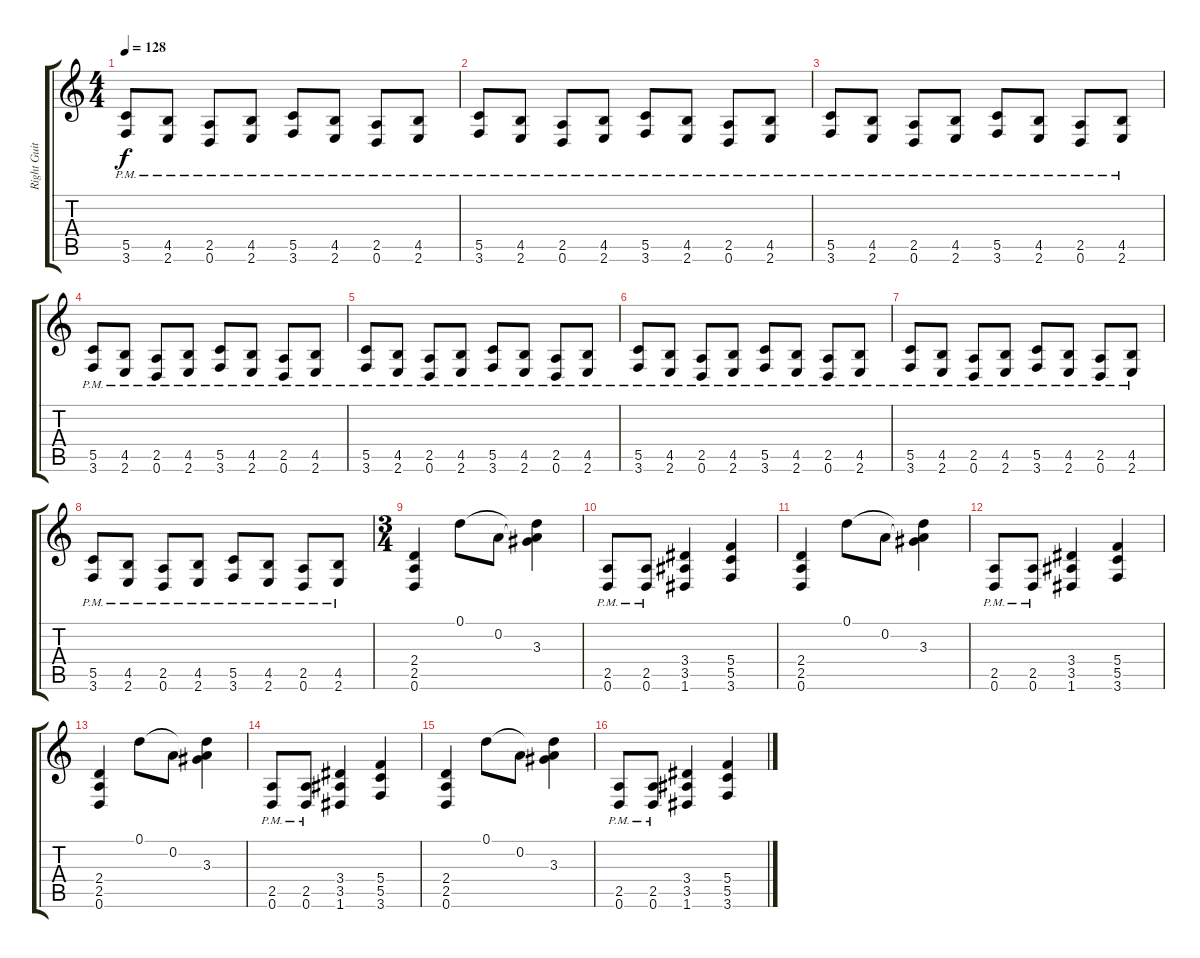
\track ("Right Guitar" "Right Guit") {instrument distortionguitar}
\staff {score tabs}
\tuning (D4 A3 F3 C3 G2 D2) {hide}
\ts (4 4)
\tempo 128
\clef g2
\ks c
(5.5{pm} 3.6{pm}).8{dy f instrument distortionguitar} (4.5{pm} 2.6{pm}).8 (2.5{pm} 0.6{pm}).8 (4.5{pm} 2.6{pm}).8 (5.5{pm} 3.6{pm}).8 (4.5{pm} 2.6{pm}).8 (2.5{pm} 0.6{pm}).8 (4.5{pm} 2.6{pm}).8 |
(5.5{pm} 3.6{pm}).8 (4.5{pm} 2.6{pm}).8 (2.5{pm} 0.6{pm}).8 (4.5{pm} 2.6{pm}).8 (5.5{pm} 3.6{pm}).8 (4.5{pm} 2.6{pm}).8 (2.5{pm} 0.6{pm}).8 (4.5{pm} 2.6{pm}).8 |
(5.5{pm} 3.6{pm}).8 (4.5{pm} 2.6{pm}).8 (2.5{pm} 0.6{pm}).8 (4.5{pm} 2.6{pm}).8 (5.5{pm} 3.6{pm}).8 (4.5{pm} 2.6{pm}).8 (2.5{pm} 0.6{pm}).8 (4.5{pm} 2.6{pm}).8 |
(5.5{pm} 3.6{pm}).8 (4.5{pm} 2.6{pm}).8 (2.5{pm} 0.6{pm}).8 (4.5{pm} 2.6{pm}).8 (5.5{pm} 3.6{pm}).8 (4.5{pm} 2.6{pm}).8 (2.5{pm} 0.6{pm}).8 (4.5{pm} 2.6{pm}).8 |
(5.5{pm} 3.6{pm}).8 (4.5{pm} 2.6{pm}).8 (2.5{pm} 0.6{pm}).8 (4.5{pm} 2.6{pm}).8 (5.5{pm} 3.6{pm}).8 (4.5{pm} 2.6{pm}).8 (2.5{pm} 0.6{pm}).8 (4.5{pm} 2.6{pm}).8 |
(5.5{pm} 3.6{pm}).8 (4.5{pm} 2.6{pm}).8 (2.5{pm} 0.6{pm}).8 (4.5{pm} 2.6{pm}).8 (5.5{pm} 3.6{pm}).8 (4.5{pm} 2.6{pm}).8 (2.5{pm} 0.6{pm}).8 (4.5{pm} 2.6{pm}).8 |
(5.5{pm} 3.6{pm}).8 (4.5{pm} 2.6{pm}).8 (2.5{pm} 0.6{pm}).8 (4.5{pm} 2.6{pm}).8 (5.5{pm} 3.6{pm}).8 (4.5{pm} 2.6{pm}).8 (2.5{pm} 0.6{pm}).8 (4.5{pm} 2.6{pm}).8 |
(5.5{pm} 3.6{pm}).8 (4.5{pm} 2.6{pm}).8 (2.5{pm} 0.6{pm}).8 (4.5{pm} 2.6{pm}).8 (5.5{pm} 3.6{pm}).8 (4.5{pm} 2.6{pm}).8 (2.5{pm} 0.6{pm}).8 (4.5{pm} 2.6{pm}).8 |
\ts (3 4)
(2.4 2.5 0.6).4 0.1.8 0.2.8 (0.1{t} 0.2{t} 3.3).4 |
(2.5{pm} 0.6{pm}).8 (2.5{pm} 0.6{pm}).8 (3.4 3.5 1.6).4 (5.4 5.5 3.6).4 |
(2.4 2.5 0.6).4 0.1.8 0.2.8 (0.1{t} 0.2{t} 3.3).4 |
(2.5{pm} 0.6{pm}).8 (2.5{pm} 0.6{pm}).8 (3.4 3.5 1.6).4 (5.4 5.5 3.6).4 |
(2.4 2.5 0.6).4 0.1.8 0.2.8 (0.1{t} 0.2{t} 3.3).4 |
(2.5{pm} 0.6{pm}).8 (2.5{pm} 0.6{pm}).8 (3.4 3.5 1.6).4 (5.4 5.5 3.6).4 |
(2.4 2.5 0.6).4 0.1.8 0.2.8 (0.1{t} 0.2{t} 3.3).4 |
(2.5{pm} 0.6{pm}).8 (2.5{pm} 0.6{pm}).8 (3.4 3.5 1.6).4 (5.4 5.5 3.6).4
